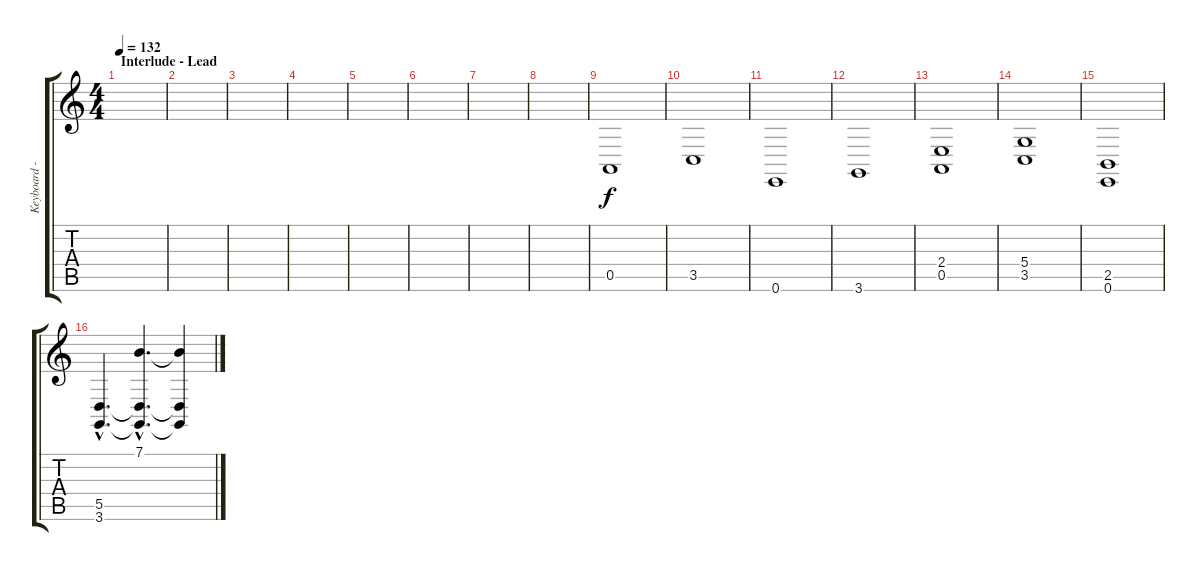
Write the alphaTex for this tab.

\track ("Keyboard - Strings" "Keyboard -") {instrument synthstrings2}
\staff {score tabs}
\tuning (E4 B3 G3 D3 A2 E2) {hide}
\ts (4 4)
\section ("" "Interlude - Lead")
\tempo 132
\clef g2
\ks c
|
|
|
|
|
|
|
|
0.5.1{volume 12 instrument synthstrings2} |
3.5.1 |
0.6.1 |
3.6.1 |
(2.4 0.5).1 |
(5.4 3.5).1 |
(2.5 0.6).1 |
(5.5{hac} 3.6{hac}).4{d} (7.1{hac} 5.5{hac t} 3.6{hac t}).4{d} (7.1{t} 5.5{t} 3.6{t}).4
